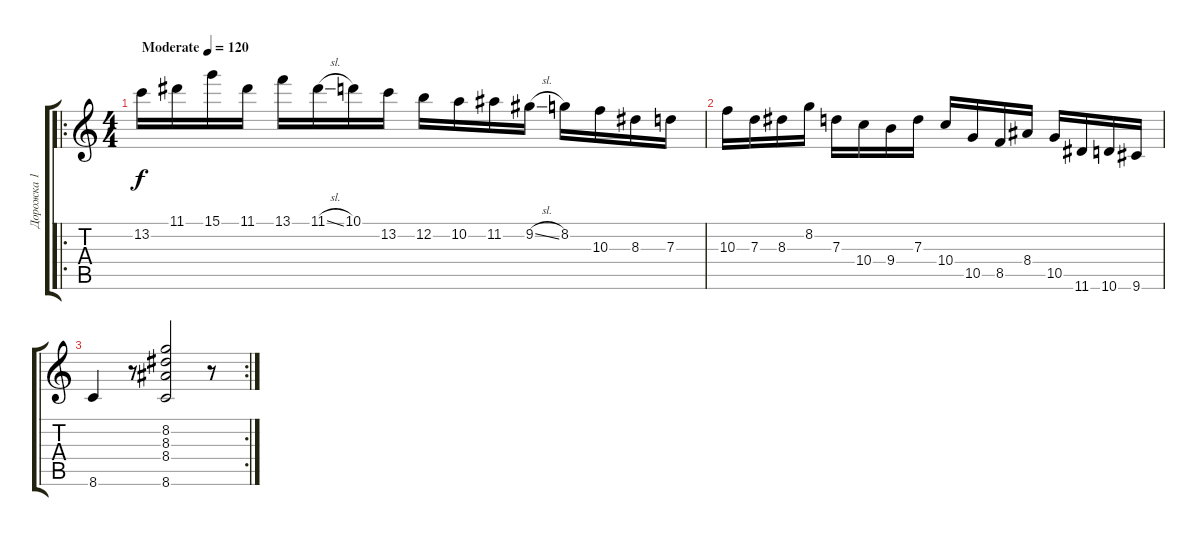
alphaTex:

\track ("Дорожка 1" "Дорожка 1") {instrument electricguitarjazz}
\staff {score tabs}
\tuning (E4 B3 G3 D3 A2 E2) {hide}
\ro
\ts (4 4)
\tempo (120 "Moderate")
\clef g2
\ks c
13.2.16{dy f instrument electricguitarjazz} 11.1.16 15.1.16 11.1.16 13.1.16 11.1{sl}.16 10.1.16 13.2.16 12.2.16 10.2.16 11.2.16 9.2{sl}.16 8.2.16 10.3.16 8.3.16 7.3.16 |
10.3.16 7.3.16 8.3.16 8.2.16 7.3.16 10.4.16 9.4.16 7.3.16 10.4.16 10.5.16 8.5.16 8.4.16 10.5.16 11.6.16 10.6.16 9.6.16 |
\rc 2
8.6.4 r.8 (8.2 8.3 8.4 8.6).2 r.8
